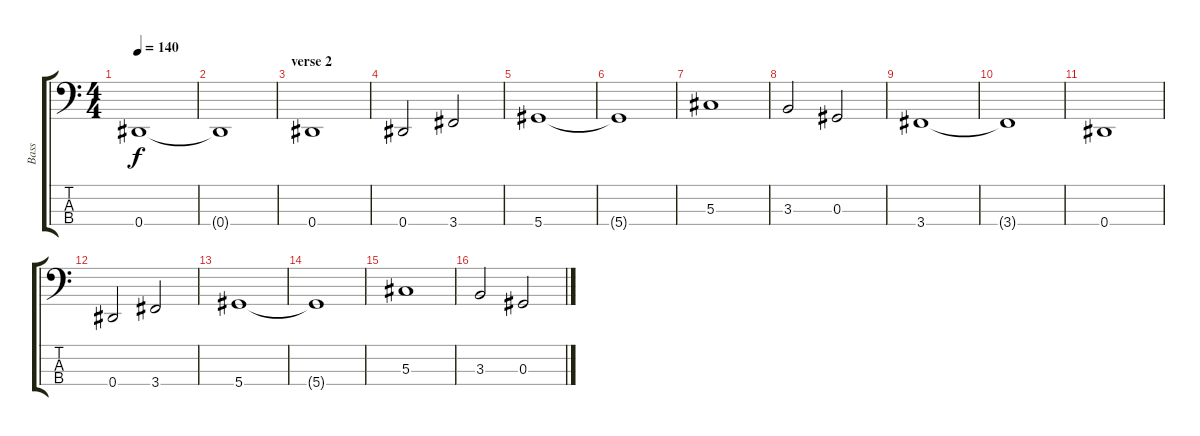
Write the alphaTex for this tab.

\track ("Bass" "Bass") {instrument fretlessbass}
\staff {score tabs}
\tuning (Gb2 Db2 Ab1 Eb1) {hide}
\ts (4 4)
\tempo 140
\clef f4
\ks c
0.4.1{dy f} |
0.4{t}.1 |
\section ("" "verse 2")
0.4.1 |
0.4.2 3.4.2 |
5.4.1 |
5.4{t}.1 |
5.3.1 |
3.3.2 0.3.2 |
3.4.1 |
3.4{t}.1 |
0.4.1 |
0.4.2 3.4.2 |
5.4.1 |
5.4{t}.1 |
5.3.1 |
3.3.2 0.3.2
